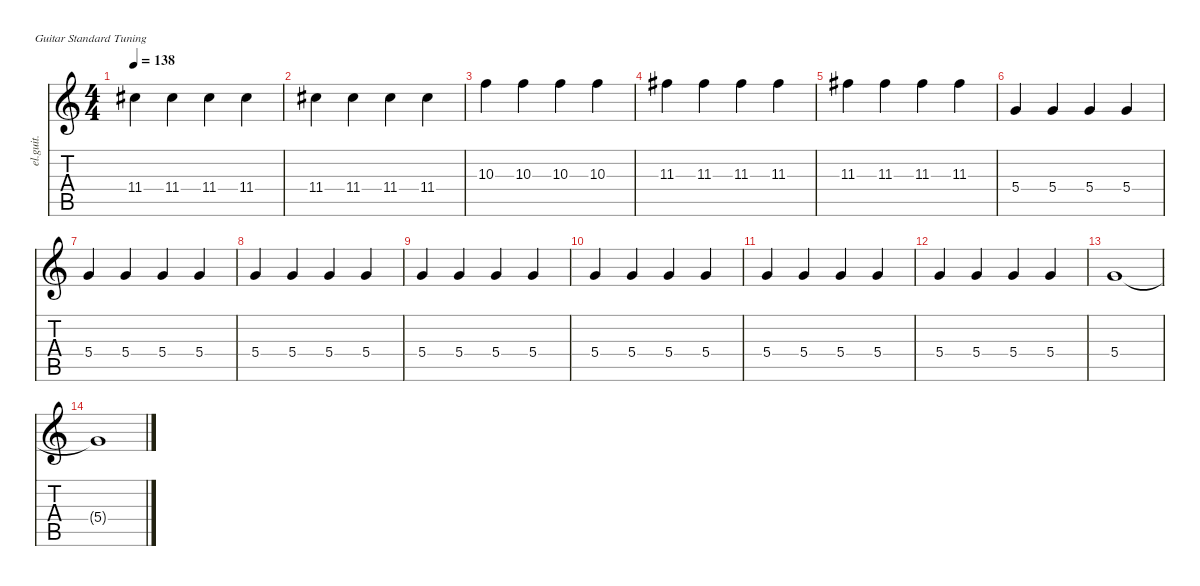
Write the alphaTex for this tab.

\defaultSystemsLayout 4
\hideDynamics
\bracketExtendMode nobrackets
\otherSystemsTrackNameOrientation horizontal
\track ("Guitar 4" "el.guit.") {instrument electricguitarclean}
\staff {score tabs}
\tuning (E4 B3 G3 D3 A2 E2)
\ts (4 4)
\tempo 138
\clef g2
\ks c
11.4{acc #}.4{dy f beam Down} 11.4{acc #}.4{beam Down} 11.4{acc #}.4{beam Down} 11.4{acc #}.4{beam Down} |
11.4{acc #}.4{beam Down} 11.4{acc #}.4{beam Down} 11.4{acc #}.4{beam Down} 11.4{acc #}.4{beam Down} |
10.3.4{beam Down} 10.3.4{beam Down} 10.3.4{beam Down} 10.3.4{beam Down} |
11.3{acc #}.4{beam Down} 11.3{acc #}.4{beam Down} 11.3{acc #}.4{beam Down} 11.3{acc #}.4{beam Down} |
11.3{acc #}.4{beam Down} 11.3{acc #}.4{beam Down} 11.3{acc #}.4{beam Down} 11.3{acc #}.4{beam Down} |
5.4.4{beam Up} 5.4.4{beam Up} 5.4.4{beam Up} 5.4.4{beam Up} |
5.4.4{beam Up} 5.4.4{beam Up} 5.4.4{beam Up} 5.4.4{beam Up} |
5.4.4{beam Up} 5.4.4{beam Up} 5.4.4{beam Up} 5.4.4{beam Up} |
5.4.4{beam Up} 5.4.4{beam Up} 5.4.4{beam Up} 5.4.4{beam Up} |
5.4.4{beam Up} 5.4.4{beam Up} 5.4.4{beam Up} 5.4.4{beam Up} |
5.4.4{beam Up} 5.4.4{beam Up} 5.4.4{beam Up} 5.4.4{beam Up} |
5.4.4{beam Up} 5.4.4{beam Up} 5.4.4{beam Up} 5.4.4{beam Up} |
5.4.1{beam Up} |
5.4{t}.1{beam Up}
